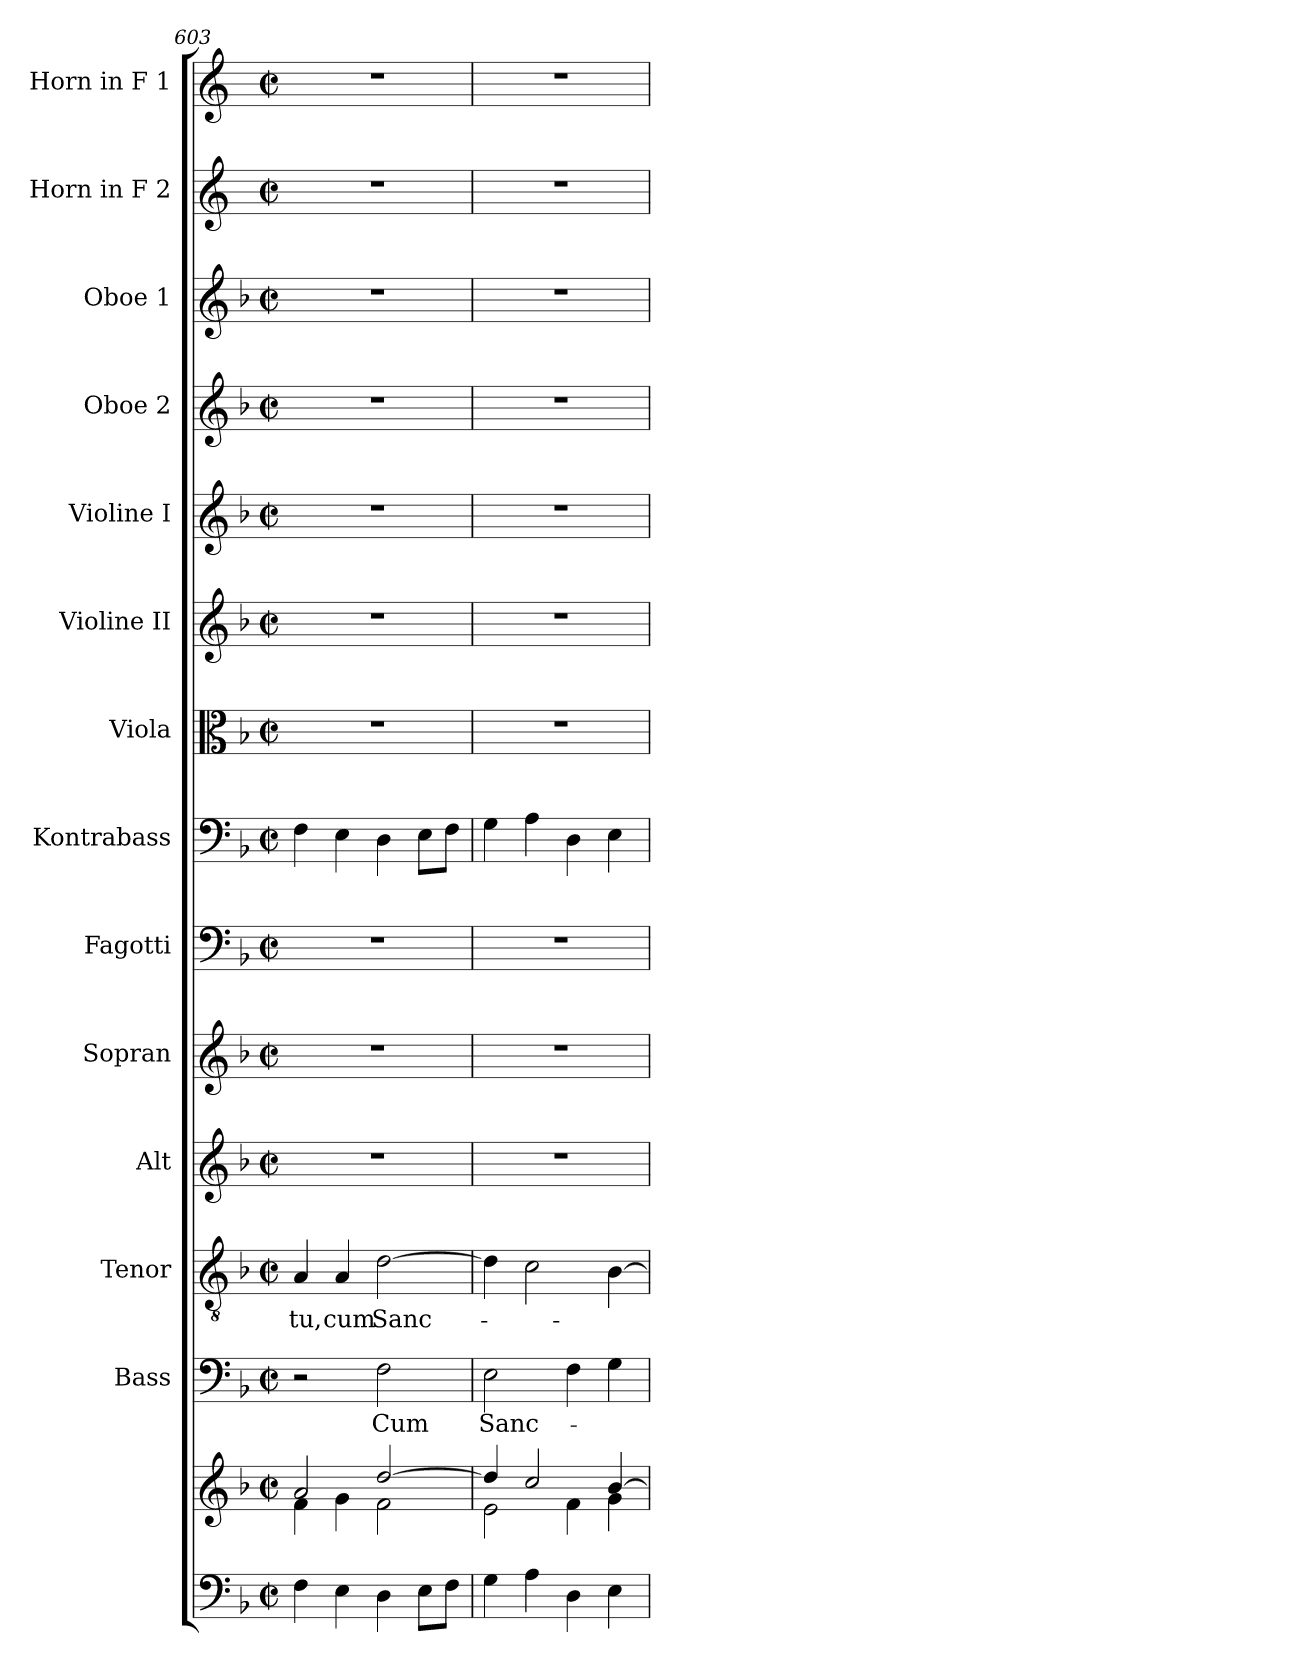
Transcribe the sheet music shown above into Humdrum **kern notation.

**kern	**kern	**kern	**text	**kern	**text	**kern	**kern	**kern	**kern	**kern	**kern	**kern	**kern	**kern	**kern	**kern
*part14	*part14	*part13	*part13	*part12	*part12	*part11	*part10	*part9	*part8	*part7	*part6	*part5	*part4	*part3	*part2	*part1
*staff15	*staff14	*staff13	*staff13	*staff12	*staff12	*staff11	*staff10	*staff9	*staff8	*staff7	*staff6	*staff5	*staff4	*staff3	*staff2	*staff1
*	*	*I"Bass	*	*I"Tenor	*	*I"Alt	*I"Sopran	*I"Fagotti	*I"Kontrabass	*I"Viola	*I"Violine II	*I"Violine I	*I"Oboe 2	*I"Oboe 1	*I"Horn in F 2	*I"Horn in F 1
*	*	*I'B.	*	*I'T.	*	*I'A.	*I'S.	*I'Fg.	*I'Kb.	*I'Vla.	*I'Vl. II	*I'Vl. I	*I'Ob. 2	*I'Ob. 1	*	*
*clefF4	*clefG2	*clefF4	*	*clefGv2	*	*clefG2	*clefG2	*clefF4	*clefF4	*clefC3	*clefG2	*clefG2	*clefG2	*clefG2	*clefG2	*clefG2
*	*	*	*	*	*	*	*	*	*ITrd7c12	*	*	*	*	*	*ITrd4c7	*ITrd4c7
*k[b-]	*k[b-]	*k[b-]	*	*k[b-]	*	*k[b-]	*k[b-]	*k[b-]	*k[b-]	*k[b-]	*k[b-]	*k[b-]	*k[b-]	*k[b-]	*k[b-]	*k[b-]
*F:	*F:	*F:	*	*F:	*	*F:	*F:	*F:	*F:	*F:	*F:	*F:	*F:	*F:	*F:	*F:
*M2/2	*M2/2	*M2/2	*	*M2/2	*	*M2/2	*M2/2	*M2/2	*M2/2	*M2/2	*M2/2	*M2/2	*M2/2	*M2/2	*M2/2	*M2/2
*met(c|)	*met(c|)	*met(c|)	*	*met(c|)	*	*met(c|)	*met(c|)	*met(c|)	*met(c|)	*met(c|)	*met(c|)	*met(c|)	*met(c|)	*met(c|)	*met(c|)	*met(c|)
=603	=603	=603	=603	=603	=603	=603	=603	=603	=603	=603	=603	=603	=603	=603	=603	=603
*	*^	*	*	*	*	*	*	*	*	*	*	*	*	*	*	*
!	!	!	!	!	!	!LO:LY:b	!	!	!	!	!	!	!	!	!	!	!
4F\	2a/	4f\	2r	.	4A/	-tu,	1r	1r	1r	4FF\	1r	1r	1r	1r	1r	1r	1r
!	!	!	!	!	!	!LO:LY:b	!	!	!	!	!	!	!	!	!	!	!
4E\	.	4g\	.	.	4A/	cum	.	.	.	4EE\	.	.	.	.	.	.	.
!	!	!	!	!LO:LY:b	!	!LO:LY:b	!	!	!	!	!	!	!	!	!	!	!
4D\	[>2dd/	2f\	2F\	Cum	[2d\	Sanc-	.	.	.	4DD\	.	.	.	.	.	.	.
8E\L	.	.	.	.	.	.	.	.	.	8EE\L	.	.	.	.	.	.	.
8F\J	.	.	.	.	.	.	.	.	.	8FF\J	.	.	.	.	.	.	.
=604	=604	=604	=604	=604	=604	=604	=604	=604	=604	=604	=604	=604	=604	=604	=604	=604	=604
!	!	!	!	!LO:LY:b	!	!	!	!	!	!	!	!	!	!	!	!	!
4G\	4dd/]	2e\	2E\	Sanc-	4d\]	.	1r	1r	1r	4GG\	1r	1r	1r	1r	1r	1r	1r
4A\	2cc/	.	.	.	2c\	.	.	.	.	4AA\	.	.	.	.	.	.	.
4D\	.	4f\	4F\	.	.	.	.	.	.	4DD\	.	.	.	.	.	.	.
4E\	[>4b-/	4g\	4G\	.	[4B-\	.	.	.	.	4EE\	.	.	.	.	.	.	.
*	*v	*v	*	*	*	*	*	*	*	*	*	*	*	*	*	*	*
=	=	=	=	=	=	=	=	=	=	=	=	=	=	=	=	=
*-	*-	*-	*-	*-	*-	*-	*-	*-	*-	*-	*-	*-	*-	*-	*-	*-
